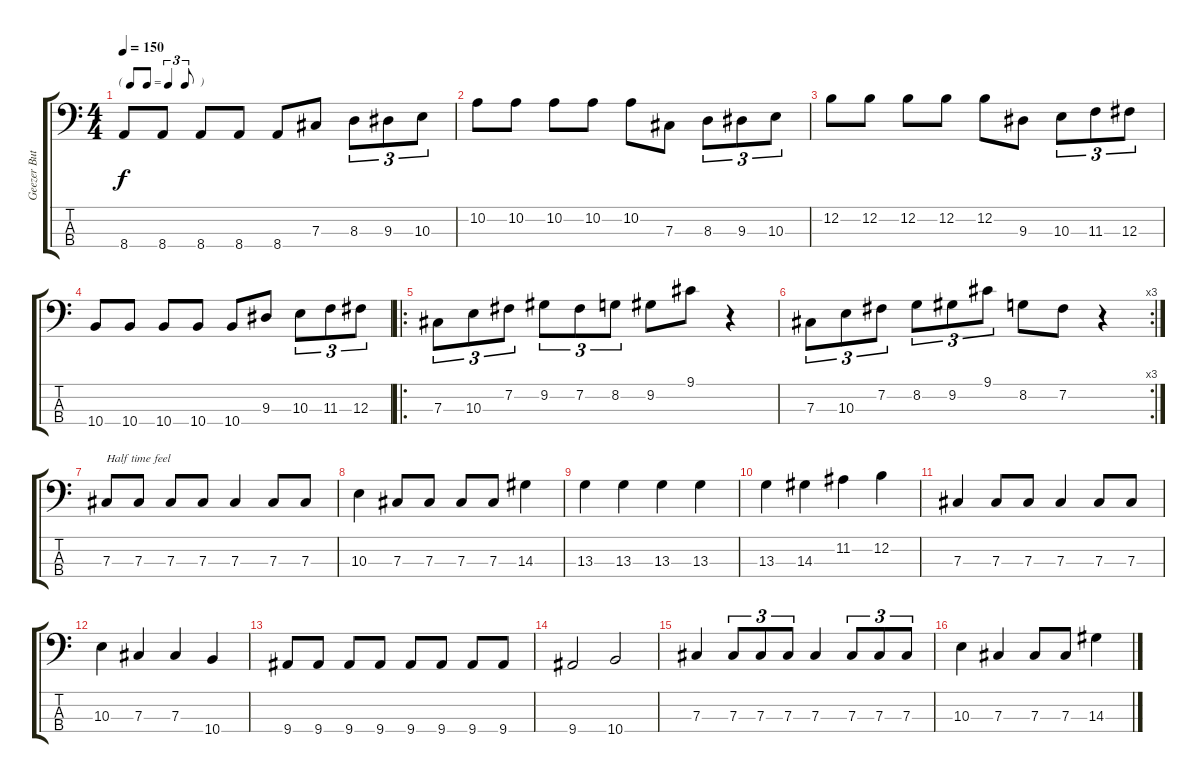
\track ("Geezer Butler" "Geezer But") {instrument electricbassfinger}
\staff {score tabs}
\tuning (E2 B1 Gb1 Db1) {hide}
\ts (4 4)
\tf triplet8th
\tempo 150
\clef f4
\ks c
8.4.8{dy f} 8.4.8 8.4.8 8.4.8 8.4.8 7.3.8 8.3.8{tu (3 2)} 9.3.8{tu (3 2)} 10.3.8{tu (3 2)} |
10.2.8 10.2.8 10.2.8 10.2.8 10.2.8 7.3.8 8.3.8{tu (3 2)} 9.3.8{tu (3 2)} 10.3.8{tu (3 2)} |
12.2.8 12.2.8 12.2.8 12.2.8 12.2.8 9.3.8 10.3.8{tu (3 2)} 11.3.8{tu (3 2)} 12.3.8{tu (3 2)} |
10.4.8 10.4.8 10.4.8 10.4.8 10.4.8 9.3.8 10.3.8{tu (3 2)} 11.3.8{tu (3 2)} 12.3.8{tu (3 2)} |
\ro
7.3.8{tu (3 2)} 10.3.8{tu (3 2)} 7.2.8{tu (3 2)} 9.2.8{tu (3 2)} 7.2.8{tu (3 2)} 8.2.8{tu (3 2)} 9.2.8 9.1.8 r.4 |
\rc 3
7.3.8{tu (3 2)} 10.3.8{tu (3 2)} 7.2.8{tu (3 2)} 8.2.8{tu (3 2)} 9.2.8{tu (3 2)} 9.1.8{tu (3 2)} 8.2.8 7.2.8 r.4 |
7.3.8{txt "Half time feel"} 7.3.8 7.3.8 7.3.8 7.3.4 7.3.8 7.3.8 |
10.3.4 7.3.8 7.3.8 7.3.8 7.3.8 14.3.4 |
13.3.4 13.3.4 13.3.4 13.3.4 |
13.3.4 14.3.4 11.2.4 12.2.4 |
7.3.4 7.3.8 7.3.8 7.3.4 7.3.8 7.3.8 |
10.3.4 7.3.4 7.3.4 10.4.4 |
9.4.8 9.4.8 9.4.8 9.4.8 9.4.8 9.4.8 9.4.8 9.4.8 |
9.4.2 10.4.2 |
7.3.4 7.3.8{tu (3 2)} 7.3.8{tu (3 2)} 7.3.8{tu (3 2)} 7.3.4 7.3.8{tu (3 2)} 7.3.8{tu (3 2)} 7.3.8{tu (3 2)} |
10.3.4 7.3.4 7.3.8 7.3.8 14.3.4
